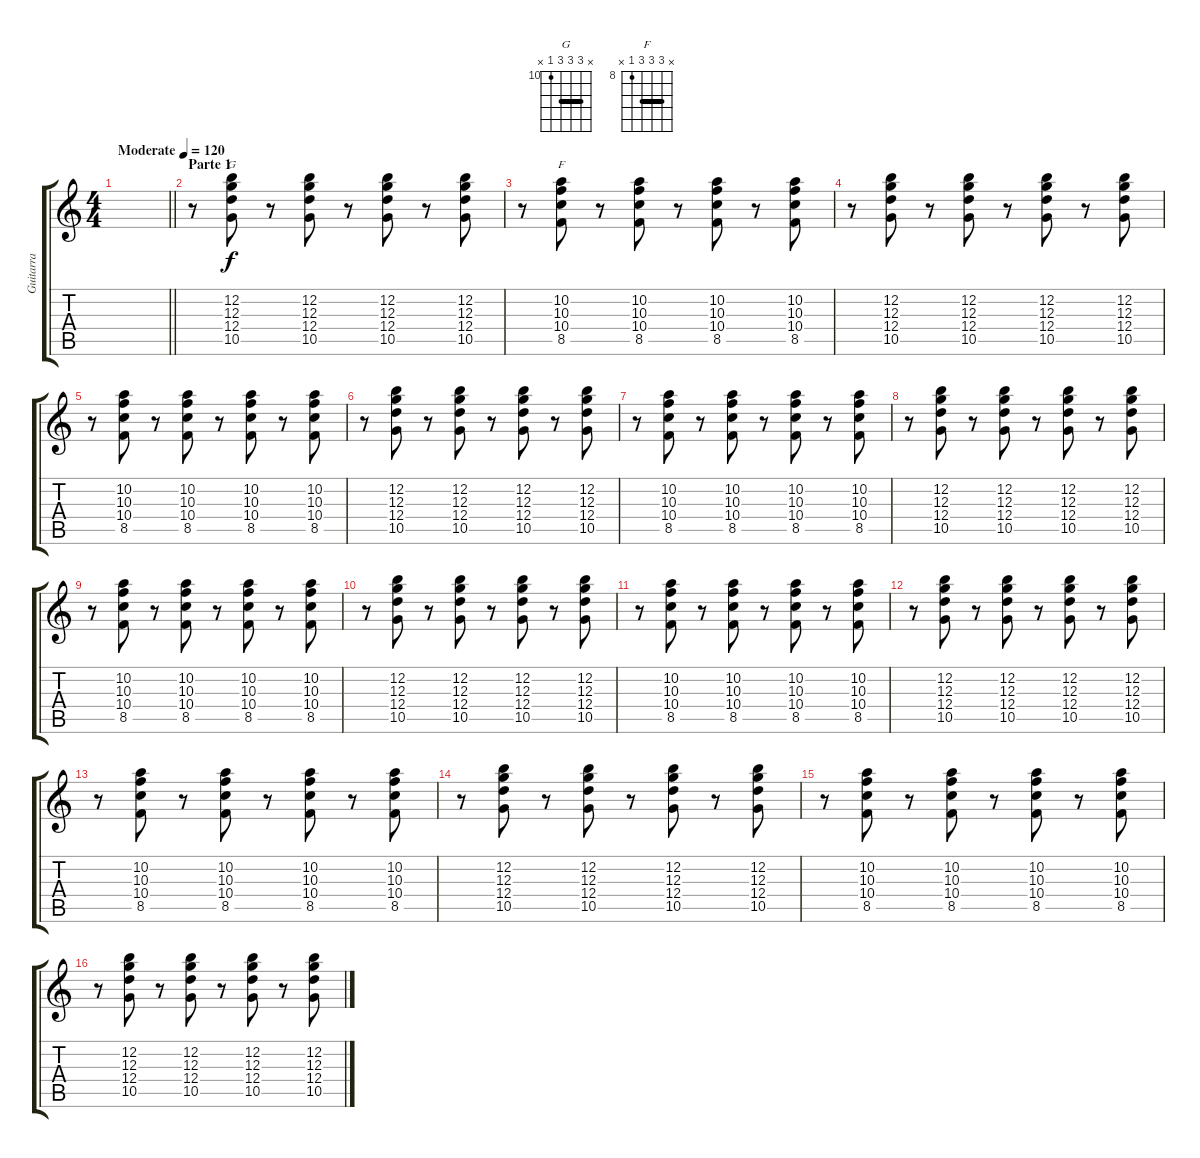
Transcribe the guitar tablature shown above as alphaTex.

\track ("Guitarra" "Guitarra") {instrument electricguitarclean}
\staff {score tabs}
\tuning (E4 B3 G3 D3 A2 E2) {hide}
\chord ("G" x 12 12 12 10 x) {firstfret 10 barre 12}
\chord ("F" x 10 10 10 8 x) {firstfret 8 barre 10}
\ts (4 4)
\tempo (120 "Moderate")
\clef g2
\barLineRight lightlight
\ks c
|
\section ("" "Parte 1")
r.8 (12.2 12.3 12.4 10.5).8{ch "G"} r.8 (12.2 12.3 12.4 10.5).8 r.8 (12.2 12.3 12.4 10.5).8 r.8 (12.2 12.3 12.4 10.5).8 |
r.8 (10.2 10.3 10.4 8.5).8{ch "F"} r.8 (10.2 10.3 10.4 8.5).8 r.8 (10.2 10.3 10.4 8.5).8 r.8 (10.2 10.3 10.4 8.5).8 |
r.8 (12.2 12.3 12.4 10.5).8 r.8 (12.2 12.3 12.4 10.5).8 r.8 (12.2 12.3 12.4 10.5).8 r.8 (12.2 12.3 12.4 10.5).8 |
r.8 (10.2 10.3 10.4 8.5).8 r.8 (10.2 10.3 10.4 8.5).8 r.8 (10.2 10.3 10.4 8.5).8 r.8 (10.2 10.3 10.4 8.5).8 |
r.8 (12.2 12.3 12.4 10.5).8 r.8 (12.2 12.3 12.4 10.5).8 r.8 (12.2 12.3 12.4 10.5).8 r.8 (12.2 12.3 12.4 10.5).8 |
r.8 (10.2 10.3 10.4 8.5).8 r.8 (10.2 10.3 10.4 8.5).8 r.8 (10.2 10.3 10.4 8.5).8 r.8 (10.2 10.3 10.4 8.5).8 |
r.8 (12.2 12.3 12.4 10.5).8 r.8 (12.2 12.3 12.4 10.5).8 r.8 (12.2 12.3 12.4 10.5).8 r.8 (12.2 12.3 12.4 10.5).8 |
r.8 (10.2 10.3 10.4 8.5).8 r.8 (10.2 10.3 10.4 8.5).8 r.8 (10.2 10.3 10.4 8.5).8 r.8 (10.2 10.3 10.4 8.5).8 |
r.8 (12.2 12.3 12.4 10.5).8 r.8 (12.2 12.3 12.4 10.5).8 r.8 (12.2 12.3 12.4 10.5).8 r.8 (12.2 12.3 12.4 10.5).8 |
r.8 (10.2 10.3 10.4 8.5).8 r.8 (10.2 10.3 10.4 8.5).8 r.8 (10.2 10.3 10.4 8.5).8 r.8 (10.2 10.3 10.4 8.5).8 |
r.8 (12.2 12.3 12.4 10.5).8 r.8 (12.2 12.3 12.4 10.5).8 r.8 (12.2 12.3 12.4 10.5).8 r.8 (12.2 12.3 12.4 10.5).8 |
r.8 (10.2 10.3 10.4 8.5).8 r.8 (10.2 10.3 10.4 8.5).8 r.8 (10.2 10.3 10.4 8.5).8 r.8 (10.2 10.3 10.4 8.5).8 |
r.8 (12.2 12.3 12.4 10.5).8 r.8 (12.2 12.3 12.4 10.5).8 r.8 (12.2 12.3 12.4 10.5).8 r.8 (12.2 12.3 12.4 10.5).8 |
r.8 (10.2 10.3 10.4 8.5).8 r.8 (10.2 10.3 10.4 8.5).8 r.8 (10.2 10.3 10.4 8.5).8 r.8 (10.2 10.3 10.4 8.5).8 |
r.8 (12.2 12.3 12.4 10.5).8 r.8 (12.2 12.3 12.4 10.5).8 r.8 (12.2 12.3 12.4 10.5).8 r.8 (12.2 12.3 12.4 10.5).8
